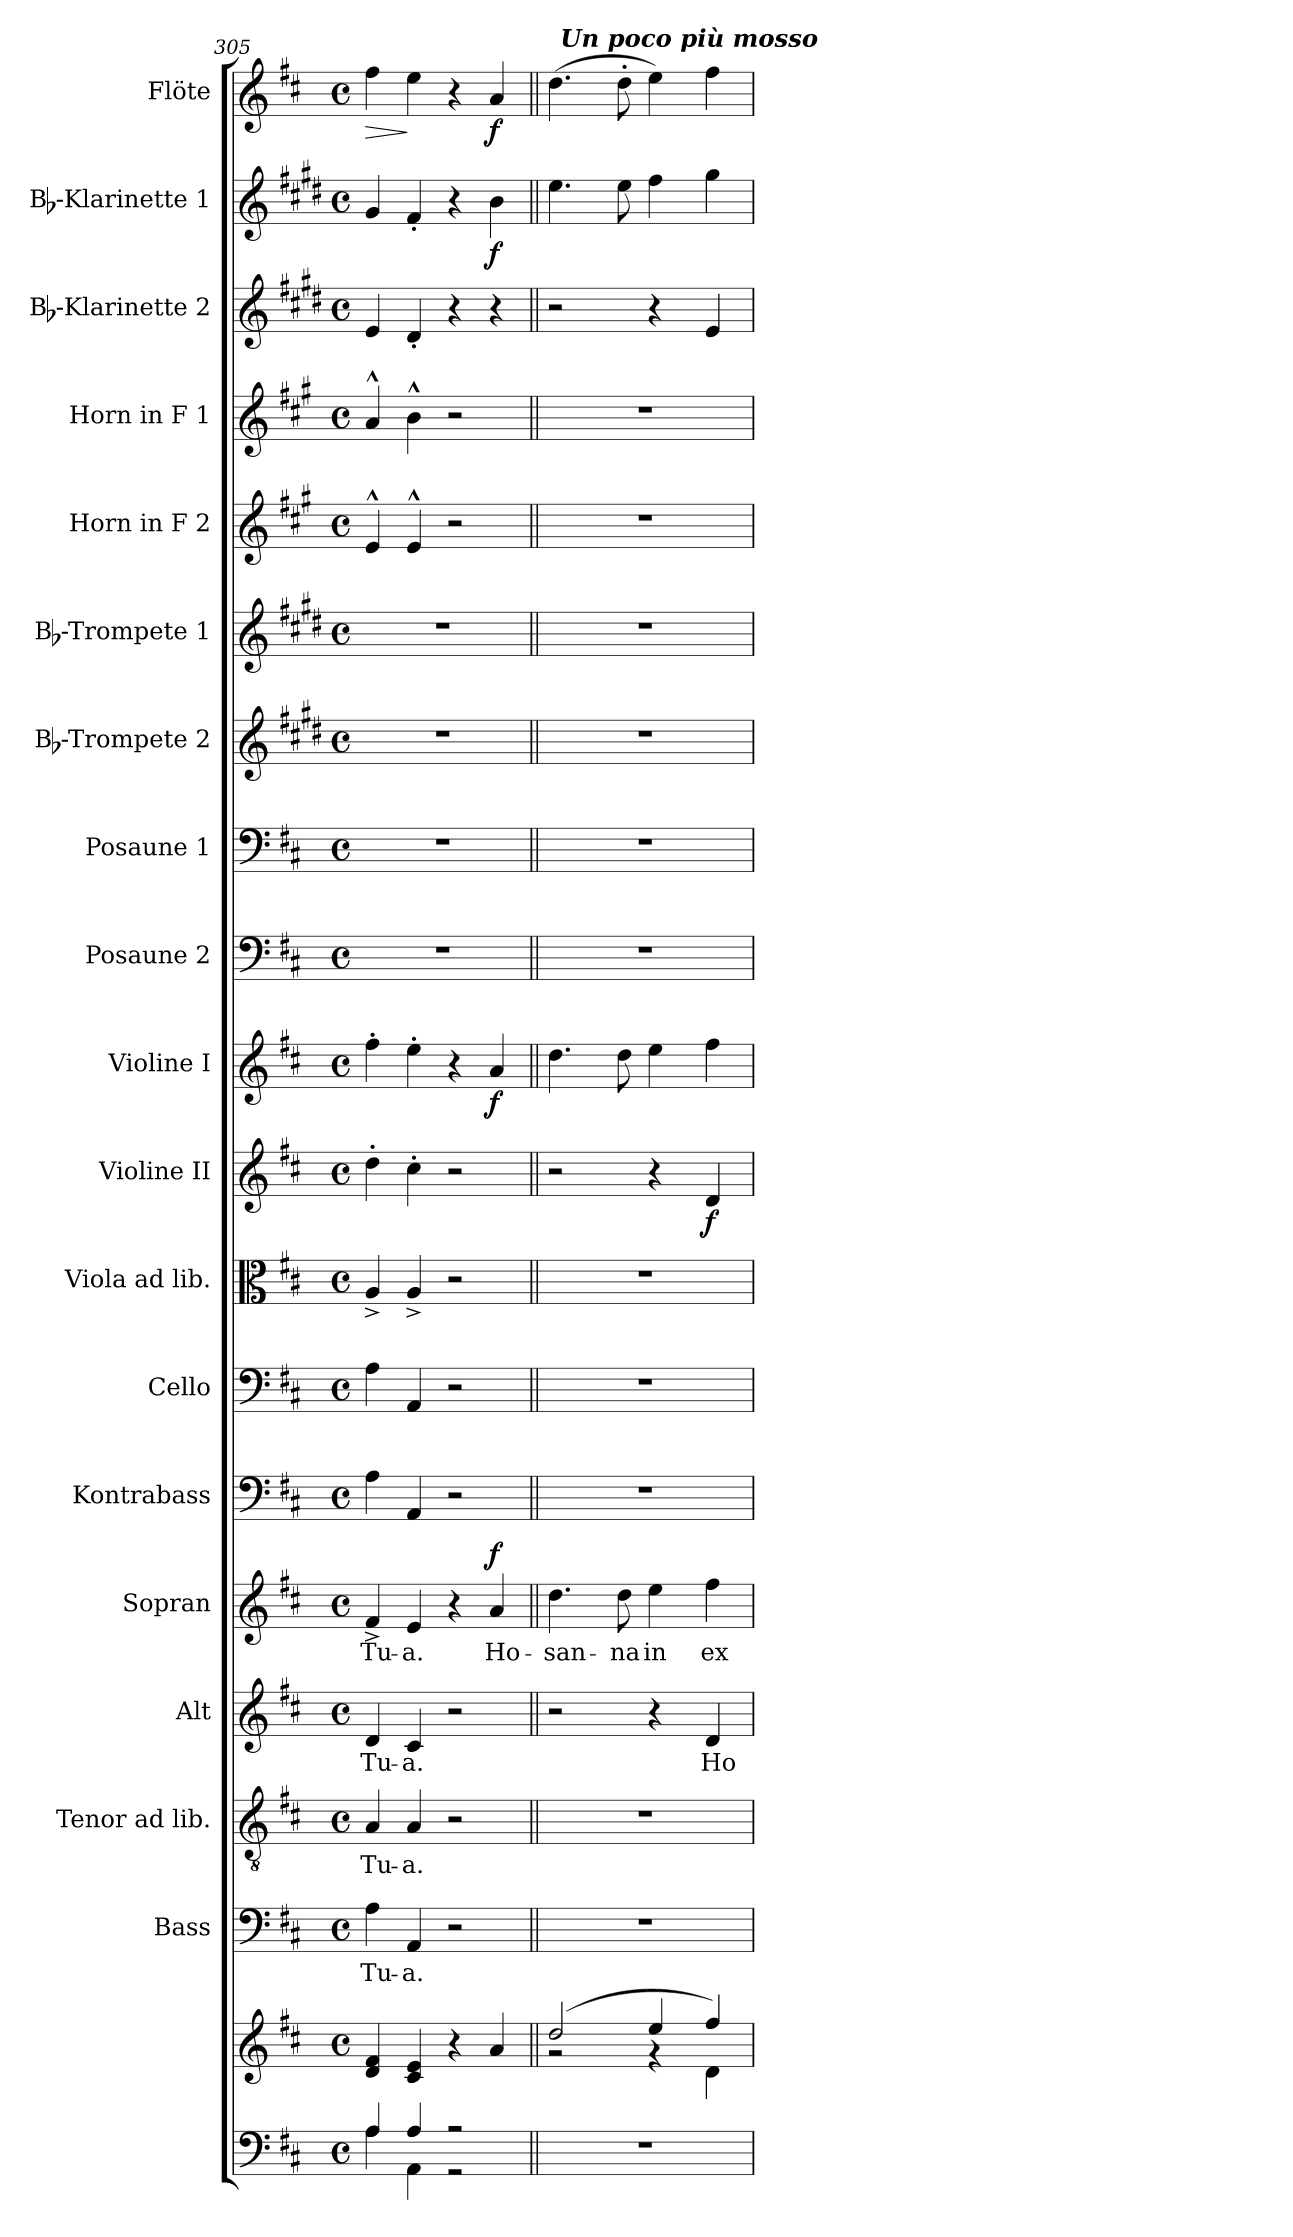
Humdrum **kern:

**kern	**kern	**kern	**text	**kern	**text	**kern	**text	**kern	**text	**dynam	**kern	**kern	**kern	**kern	**dynam	**kern	**dynam	**kern	**kern	**kern	**kern	**kern	**kern	**kern	**kern	**dynam	**kern	**dynam
*part19	*part19	*part18	*part18	*part17	*part17	*part16	*part16	*part15	*part15	*part15	*part14	*part13	*part12	*part11	*part11	*part10	*part10	*part9	*part8	*part7	*part6	*part5	*part4	*part3	*part2	*part2	*part1	*part1
*staff20	*staff19	*staff18	*staff18	*staff17	*staff17	*staff16	*staff16	*staff15	*staff15	*staff15	*staff14	*staff13	*staff12	*staff11	*staff11	*staff10	*staff10	*staff9	*staff8	*staff7	*staff6	*staff5	*staff4	*staff3	*staff2	*staff2	*staff1	*staff1
*	*	*I"Bass	*	*I"Tenor ad lib.	*	*I"Alt	*	*I"Sopran	*	*	*I"Kontrabass	*I"Cello	*I"Viola ad lib.	*I"Violine II	*	*I"Violine I	*	*I"Posaune 2	*I"Posaune 1	*I"Bb-Trompete 2	*I"Bb-Trompete 1	*I"Horn in F 2	*I"Horn in F 1	*I"Bb-Klarinette 2	*I"Bb-Klarinette 1	*	*I"Flöte	*
*	*	*I'B.	*	*I'T.	*	*I'A.	*	*I'S.	*	*	*I'Kb.	*	*I'Vla.	*I'Vl. II	*	*I'Vl. I	*	*I'Pos. 2	*I'Pos. 1	*I'Bb Trp. 2	*I'Bb Trp. 1	*	*	*I'Bb Kl. 2	*I'Bb Kl. 1	*	*I'Fl.	*
*clefF4	*clefG2	*clefF4	*	*clefGv2	*	*clefG2	*	*clefG2	*	*	*clefF4	*clefF4	*clefC3	*clefG2	*	*clefG2	*	*clefF4	*clefF4	*clefG2	*clefG2	*clefG2	*clefG2	*clefG2	*clefG2	*	*clefG2	*
*	*	*	*	*	*	*	*	*	*	*	*ITrd7c12	*	*	*	*	*	*	*	*	*ITrd1c2	*ITrd1c2	*ITrd4c7	*ITrd4c7	*ITrd1c2	*ITrd1c2	*	*	*
*k[f#c#]	*k[f#c#]	*k[f#c#]	*	*k[f#c#]	*	*k[f#c#]	*	*k[f#c#]	*	*	*k[f#c#]	*k[f#c#]	*k[f#c#]	*k[f#c#]	*	*k[f#c#]	*	*k[f#c#]	*k[f#c#]	*k[f#c#]	*k[f#c#]	*k[f#c#]	*k[f#c#]	*k[f#c#]	*k[f#c#]	*	*k[f#c#]	*
*D:	*D:	*D:	*	*D:	*	*D:	*	*D:	*	*	*D:	*D:	*D:	*D:	*	*D:	*	*D:	*D:	*D:	*D:	*D:	*D:	*D:	*D:	*	*D:	*
*M4/4	*M4/4	*M4/4	*	*M4/4	*	*M4/4	*	*M4/4	*	*	*M4/4	*M4/4	*M4/4	*M4/4	*	*M4/4	*	*M4/4	*M4/4	*M4/4	*M4/4	*M4/4	*M4/4	*M4/4	*M4/4	*	*M4/4	*
*met(c)	*met(c)	*met(c)	*	*met(c)	*	*met(c)	*	*met(c)	*	*	*met(c)	*met(c)	*met(c)	*met(c)	*	*met(c)	*	*met(c)	*met(c)	*met(c)	*met(c)	*met(c)	*met(c)	*met(c)	*met(c)	*	*met(c)	*
=305	=305	=305	=305	=305	=305	=305	=305	=305	=305	=305	=305	=305	=305	=305	=305	=305	=305	=305	=305	=305	=305	=305	=305	=305	=305	=305	=305	=305
*^	*	*	*	*	*	*	*	*	*	*	*	*	*	*	*	*	*	*	*	*	*	*	*	*	*	*	*	*
!	!	!	!	!LO:LY:b	!	!LO:LY:b	!	!LO:LY:b	!	!LO:LY:b	!	!	!	!	!	!	!	!	!	!	!	!	!	!	!	!	!	!	!LO:HP:b
4A/	4A\	4d/ 4f#/	4A\	Tu-	4A/	Tu-	4d/	Tu-	4f#^</	Tu-	.	4AA\	4A\	4A^</	4dd'>\	.	4ff#'>\	.	1r	1r	1r	1r	4A^^>/	4d^^>/	4d/	4f#/	.	4ff#\	>
!	!	!	!	!LO:LY:b	!	!LO:LY:b	!	!LO:LY:b	!	!LO:LY:b	!	!	!	!	!	!	!	!	!	!	!	!	!	!	!	!	!	!	!
4A/	4AA\	4c#/ 4e/	4AA/	-a.	4A/	-a.	4c#/	-a.	4e/	-a.	.	4AAA/	4AA/	4A^</	4cc#'>\	.	4ee'>\	.	.	.	.	.	4A^^>/	4e^^>\	4c#'</	4e'</	.	4ee\	]
2r	2r	4r	2r	.	2r	.	2r	.	4r	.	.	2r	2r	2r	2r	.	4r	.	.	.	.	.	2r	2r	4r	4r	.	4r	.
!	!	!	!	!	!	!	!	!	!	!LO:LY:b	!LO:DY:a	!	!	!	!	!	!	!LO:DY:b	!	!	!	!	!	!	!	!	!LO:DY:b	!	!LO:DY:b
.	.	4a/	.	.	.	.	.	.	4a/	Ho-	f	.	.	.	.	.	4a/	f	.	.	.	.	.	.	4r	4a\	f	4a/	f
*v	*v	*	*	*	*	*	*	*	*	*	*	*	*	*	*	*	*	*	*	*	*	*	*	*	*	*	*	*	*
=306||	=306||	=306||	=306||	=306||	=306||	=306||	=306||	=306||	=306||	=306||	=306||	=306||	=306||	=306||	=306||	=306||	=306||	=306||	=306||	=306||	=306||	=306||	=306||	=306||	=306||	=306||	=306||	=306||
*	*^	*	*	*	*	*	*	*	*	*	*	*	*	*	*	*	*	*	*	*	*	*	*	*	*	*	*	*
!	!	!	!	!	!	!	!	!	!	!LO:LY:b	!	!	!	!	!	!	!	!	!	!	!	!	!	!	!	!	!	!	!
*	*	*	*	*	*	*	*	*	*	*	*	*	*	*	*	*	*	*	*	*	*	*	*	*	*	*	*	*^	*
1r	(2dd/	2rg	1r	.	1r	.	2r	.	4.dd\	-san-	.	1r	1r	1r	2r	.	4.dd\	.	1r	1r	1r	1r	1r	1r	2r	4.dd\	.	(>4.dd\	32ryy	.
!	!	!	!	!	!	!	!	!	!	!	!	!	!	!	!	!	!	!	!	!	!	!	!	!	!	!	!	!	!LO:TX:a:Bi:t=Un poco più mosso	!
.	.	.	.	.	.	.	.	.	.	.	.	.	.	.	.	.	.	.	.	.	.	.	.	.	.	.	.	.	2ryy	.
!	!	!	!	!	!	!	!	!	!	!LO:LY:b	!	!	!	!	!	!	!	!	!	!	!	!	!	!	!	!	!	!	!	!
.	.	.	.	.	.	.	.	.	8dd\	-na	.	.	.	.	.	.	8dd\	.	.	.	.	.	.	.	.	8dd\	.	8dd'>\	.	.
!	!	!	!	!	!	!	!	!	!	!LO:LY:b	!	!	!	!	!	!	!	!	!	!	!	!	!	!	!	!	!	!	!	!
.	4ee/	4rf	.	.	.	.	4r	.	4ee\	in	.	.	.	.	4r	.	4ee\	.	.	.	.	.	.	.	4r	4ee\	.	4ee\)	.	.
.	.	.	.	.	.	.	.	.	.	.	.	.	.	.	.	.	.	.	.	.	.	.	.	.	.	.	.	.	4...ryy	.
!	!	!	!	!	!	!	!	!LO:LY:b	!	!LO:LY:b	!	!	!	!	!	!LO:DY:b	!	!	!	!	!	!	!	!	!	!	!	!	!	!
.	4ff#/)	4d\	.	.	.	.	4d/	Ho-	4ff#\	ex-	.	.	.	.	4d/	f	4ff#\	.	.	.	.	.	.	.	4d/	4ff#\	.	4ff#\	.	.
*	*v	*v	*	*	*	*	*	*	*	*	*	*	*	*	*	*	*	*	*	*	*	*	*	*	*	*	*	*v	*v	*
=	=	=	=	=	=	=	=	=	=	=	=	=	=	=	=	=	=	=	=	=	=	=	=	=	=	=	=	=
*-	*-	*-	*-	*-	*-	*-	*-	*-	*-	*-	*-	*-	*-	*-	*-	*-	*-	*-	*-	*-	*-	*-	*-	*-	*-	*-	*-	*-
